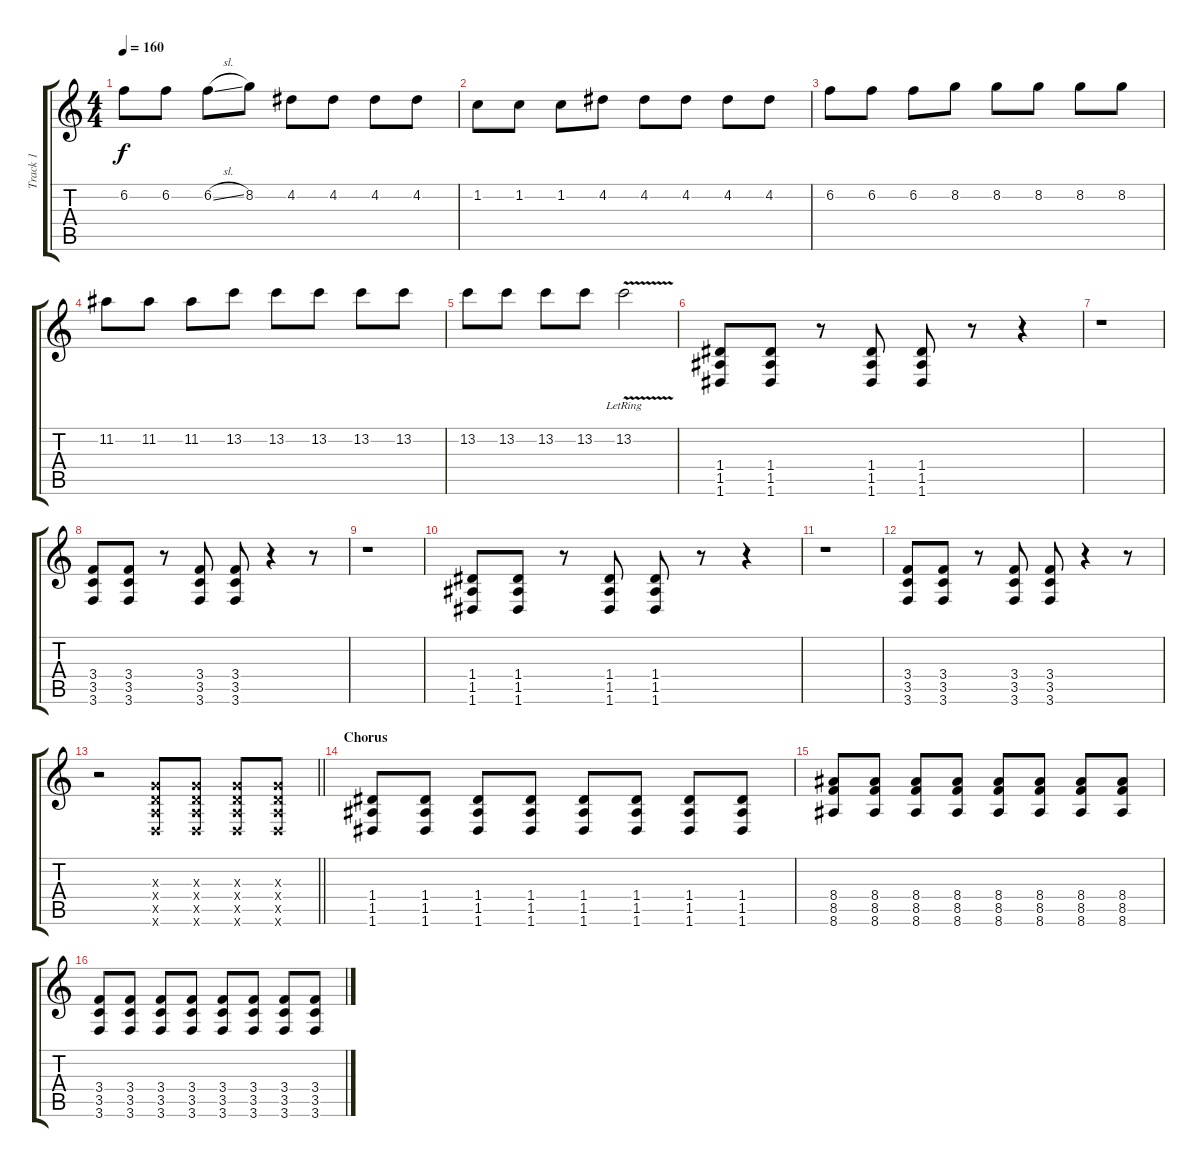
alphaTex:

\track ("Track 1" "Track 1") {instrument overdrivenguitar}
\staff {score tabs}
\tuning (E4 B3 G3 D3 A2 D2) {hide}
\ts (4 4)
\tempo 160
\clef g2
\ks c
6.2.8{dy f} 6.2.8 6.2{sl}.8 8.2.8 4.2.8 4.2.8 4.2.8 4.2.8 |
1.2.8 1.2.8 1.2.8 4.2.8 4.2.8 4.2.8 4.2.8 4.2.8 |
6.2.8 6.2.8 6.2.8 8.2.8 8.2.8 8.2.8 8.2.8 8.2.8 |
11.2.8 11.2.8 11.2.8 13.2.8 13.2.8 13.2.8 13.2.8 13.2.8 |
13.2.8 13.2.8 13.2.8 13.2.8 13.2{v lr}.2 |
(1.4 1.5 1.6).8 (1.4 1.5 1.6).8 r.8 (1.4 1.5 1.6).8 (1.4 1.5 1.6).8 r.8 r.4 |
r.1 |
(3.4 3.5 3.6).8 (3.4 3.5 3.6).8 r.8 (3.4 3.5 3.6).8 (3.4 3.5 3.6).8 r.4 r.8 |
r.1 |
(1.4 1.5 1.6).8 (1.4 1.5 1.6).8 r.8 (1.4 1.5 1.6).8 (1.4 1.5 1.6).8 r.8 r.4 |
r.1 |
(3.4 3.5 3.6).8 (3.4 3.5 3.6).8 r.8 (3.4 3.5 3.6).8 (3.4 3.5 3.6).8 r.4 r.8 |
\barLineRight lightlight
r.2 (0.3{x} 0.4{x} 0.5{x} 0.6{x}).8 (0.3{x} 0.4{x} 0.5{x} 0.6{x}).8 (0.3{x} 0.4{x} 0.5{x} 0.6{x}).8 (0.3{x} 0.4{x} 0.5{x} 0.6{x}).8 |
\section ("" "Chorus")
(1.4 1.5 1.6).8 (1.4 1.5 1.6).8 (1.4 1.5 1.6).8 (1.4 1.5 1.6).8 (1.4 1.5 1.6).8 (1.4 1.5 1.6).8 (1.4 1.5 1.6).8 (1.4 1.5 1.6).8 |
(8.4 8.5 8.6).8 (8.4 8.5 8.6).8 (8.4 8.5 8.6).8 (8.4 8.5 8.6).8 (8.4 8.5 8.6).8 (8.4 8.5 8.6).8 (8.4 8.5 8.6).8 (8.4 8.5 8.6).8 |
(3.4 3.5 3.6).8 (3.4 3.5 3.6).8 (3.4 3.5 3.6).8 (3.4 3.5 3.6).8 (3.4 3.5 3.6).8 (3.4 3.5 3.6).8 (3.4 3.5 3.6).8 (3.4 3.5 3.6).8
